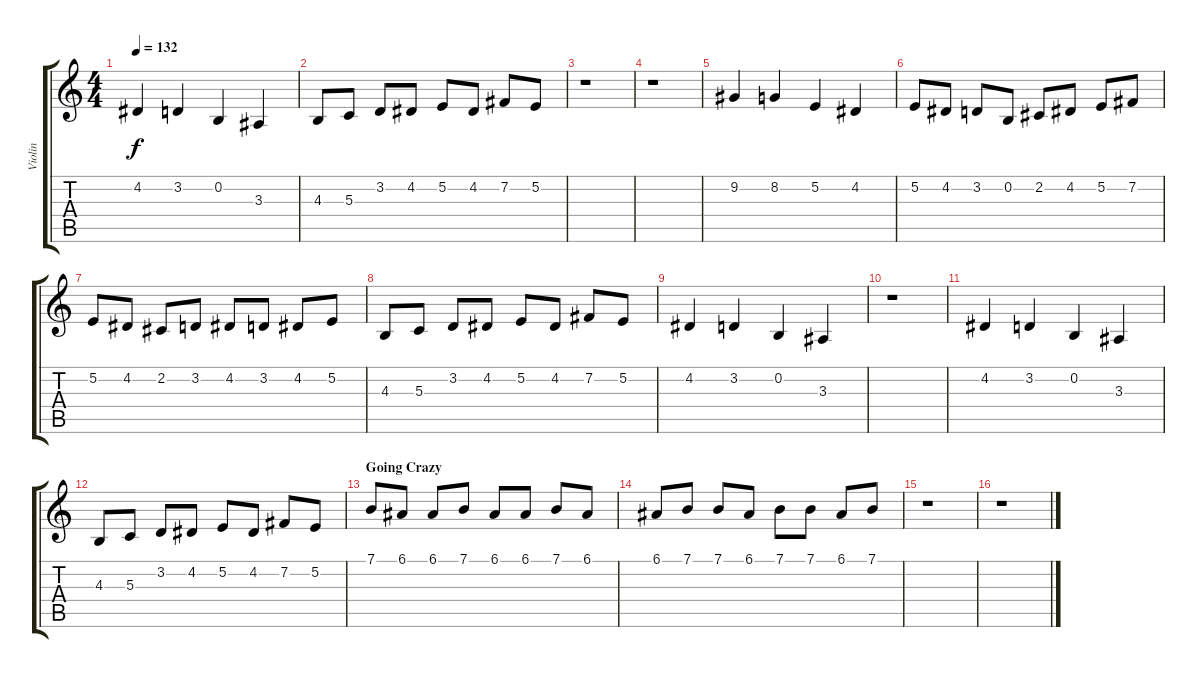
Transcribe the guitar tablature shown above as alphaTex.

\track ("Violin" "Violin") {instrument violin}
\staff {score tabs}
\tuning (E4 B3 G3 D3 A2 E2) {hide}
\ts (4 4)
\tempo 132
\clef g2
\ks c
4.2.4{dy f} 3.2.4 0.2.4 3.3.4 |
4.3.8 5.3.8 3.2.8 4.2.8 5.2.8 4.2.8 7.2.8 5.2.8 |
r.1 |
r.1 |
9.2.4 8.2.4 5.2.4 4.2.4 |
5.2.8 4.2.8 3.2.8 0.2.8 2.2.8 4.2.8 5.2.8 7.2.8 |
5.2.8 4.2.8 2.2.8 3.2.8 4.2.8 3.2.8 4.2.8 5.2.8 |
4.3.8 5.3.8 3.2.8 4.2.8 5.2.8 4.2.8 7.2.8 5.2.8 |
4.2.4 3.2.4 0.2.4 3.3.4 |
r.1 |
4.2.4 3.2.4 0.2.4 3.3.4 |
4.3.8 5.3.8 3.2.8 4.2.8 5.2.8 4.2.8 7.2.8 5.2.8 |
\section ("" "Going Crazy")
7.1.8 6.1.8 6.1.8 7.1.8 6.1.8 6.1.8 7.1.8 6.1.8 |
6.1.8 7.1.8 7.1.8 6.1.8 7.1.8 7.1.8 6.1.8 7.1.8 |
r.1 |
r.1
